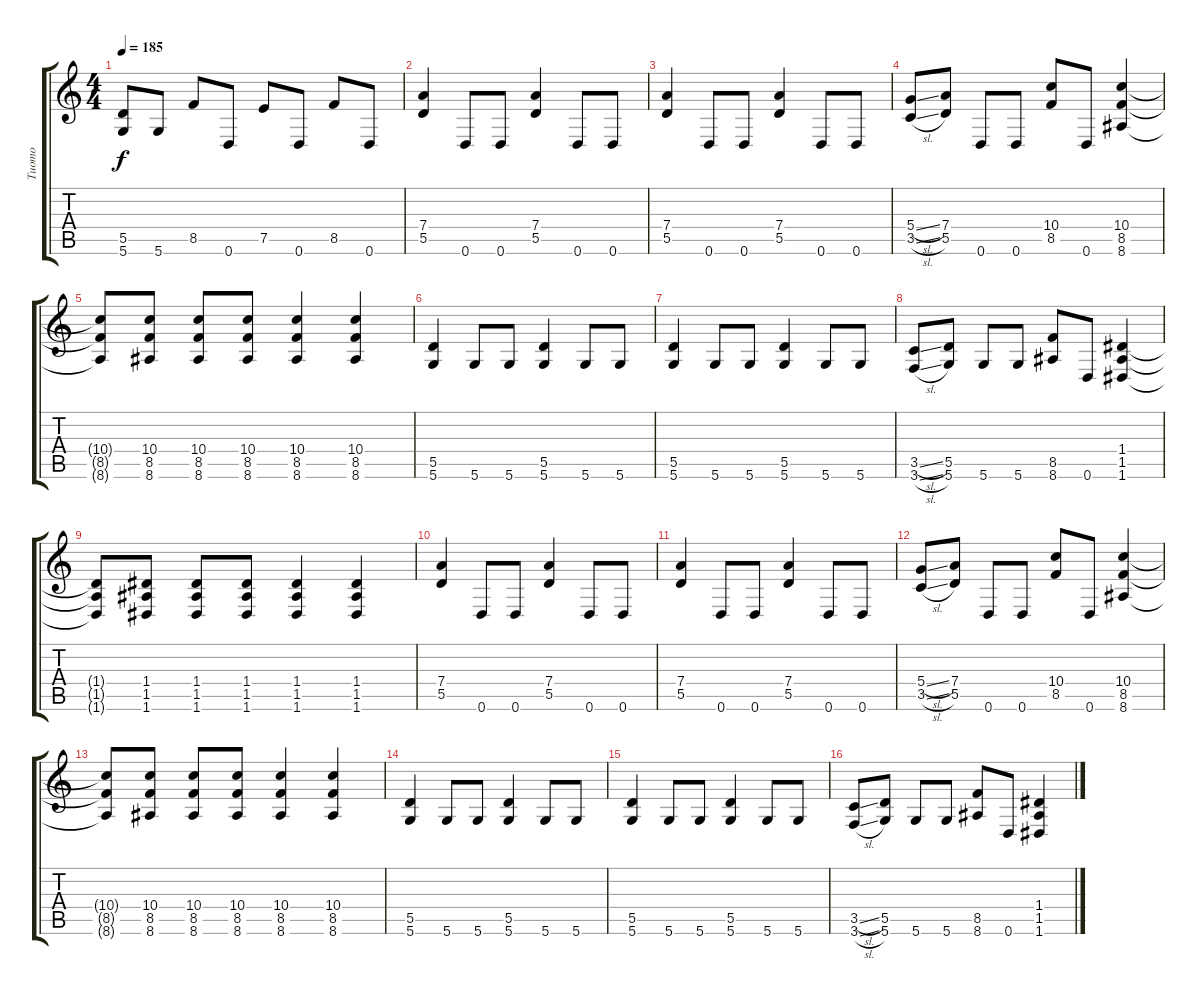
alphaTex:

\track ("Tuomo" "Tuomo") {instrument distortionguitar}
\staff {score tabs}
\tuning (E4 B3 G3 D3 A2 D2) {hide}
\ts (4 4)
\tempo 185
\clef g2
\ks c
(5.5{t} 5.6{t}).8{dy f} 5.6.8 8.5.8 0.6.8 7.5.8 0.6.8 8.5.8 0.6.8 |
(7.4 5.5).4 0.6.8 0.6.8 (7.4 5.5).4 0.6.8 0.6.8 |
(7.4 5.5).4 0.6.8 0.6.8 (7.4 5.5).4 0.6.8 0.6.8 |
(5.4{sl} 3.5{sl}).8 (7.4 5.5).8 0.6.8 0.6.8 (10.4 8.5).8 0.6.8 (10.4 8.5 8.6).4 |
(10.4{t} 8.5{t} 8.6{t}).8 (10.4 8.5 8.6).8 (10.4 8.5 8.6).8 (10.4 8.5 8.6).8 (10.4 8.5 8.6).4 (10.4 8.5 8.6).4 |
(5.5 5.6).4 5.6.8 5.6.8 (5.5 5.6).4 5.6.8 5.6.8 |
(5.5 5.6).4 5.6.8 5.6.8 (5.5 5.6).4 5.6.8 5.6.8 |
(3.5{sl} 3.6{sl}).8 (5.5 5.6).8 5.6.8 5.6.8 (8.5 8.6).8 0.6.8 (1.4 1.5 1.6).4 |
(1.4{t} 1.5{t} 1.6{t}).8 (1.4 1.5 1.6).8 (1.4 1.5 1.6).8 (1.4 1.5 1.6).8 (1.4 1.5 1.6).4 (1.4 1.5 1.6).4 |
(7.4 5.5).4 0.6.8 0.6.8 (7.4 5.5).4 0.6.8 0.6.8 |
(7.4 5.5).4 0.6.8 0.6.8 (7.4 5.5).4 0.6.8 0.6.8 |
(5.4{sl} 3.5{sl}).8 (7.4 5.5).8 0.6.8 0.6.8 (10.4 8.5).8 0.6.8 (10.4 8.5 8.6).4 |
(10.4{t} 8.5{t} 8.6{t}).8 (10.4 8.5 8.6).8 (10.4 8.5 8.6).8 (10.4 8.5 8.6).8 (10.4 8.5 8.6).4 (10.4 8.5 8.6).4 |
(5.5 5.6).4 5.6.8 5.6.8 (5.5 5.6).4 5.6.8 5.6.8 |
(5.5 5.6).4 5.6.8 5.6.8 (5.5 5.6).4 5.6.8 5.6.8 |
(3.5{sl} 3.6{sl}).8 (5.5 5.6).8 5.6.8 5.6.8 (8.5 8.6).8 0.6.8 (1.4 1.5 1.6).4
